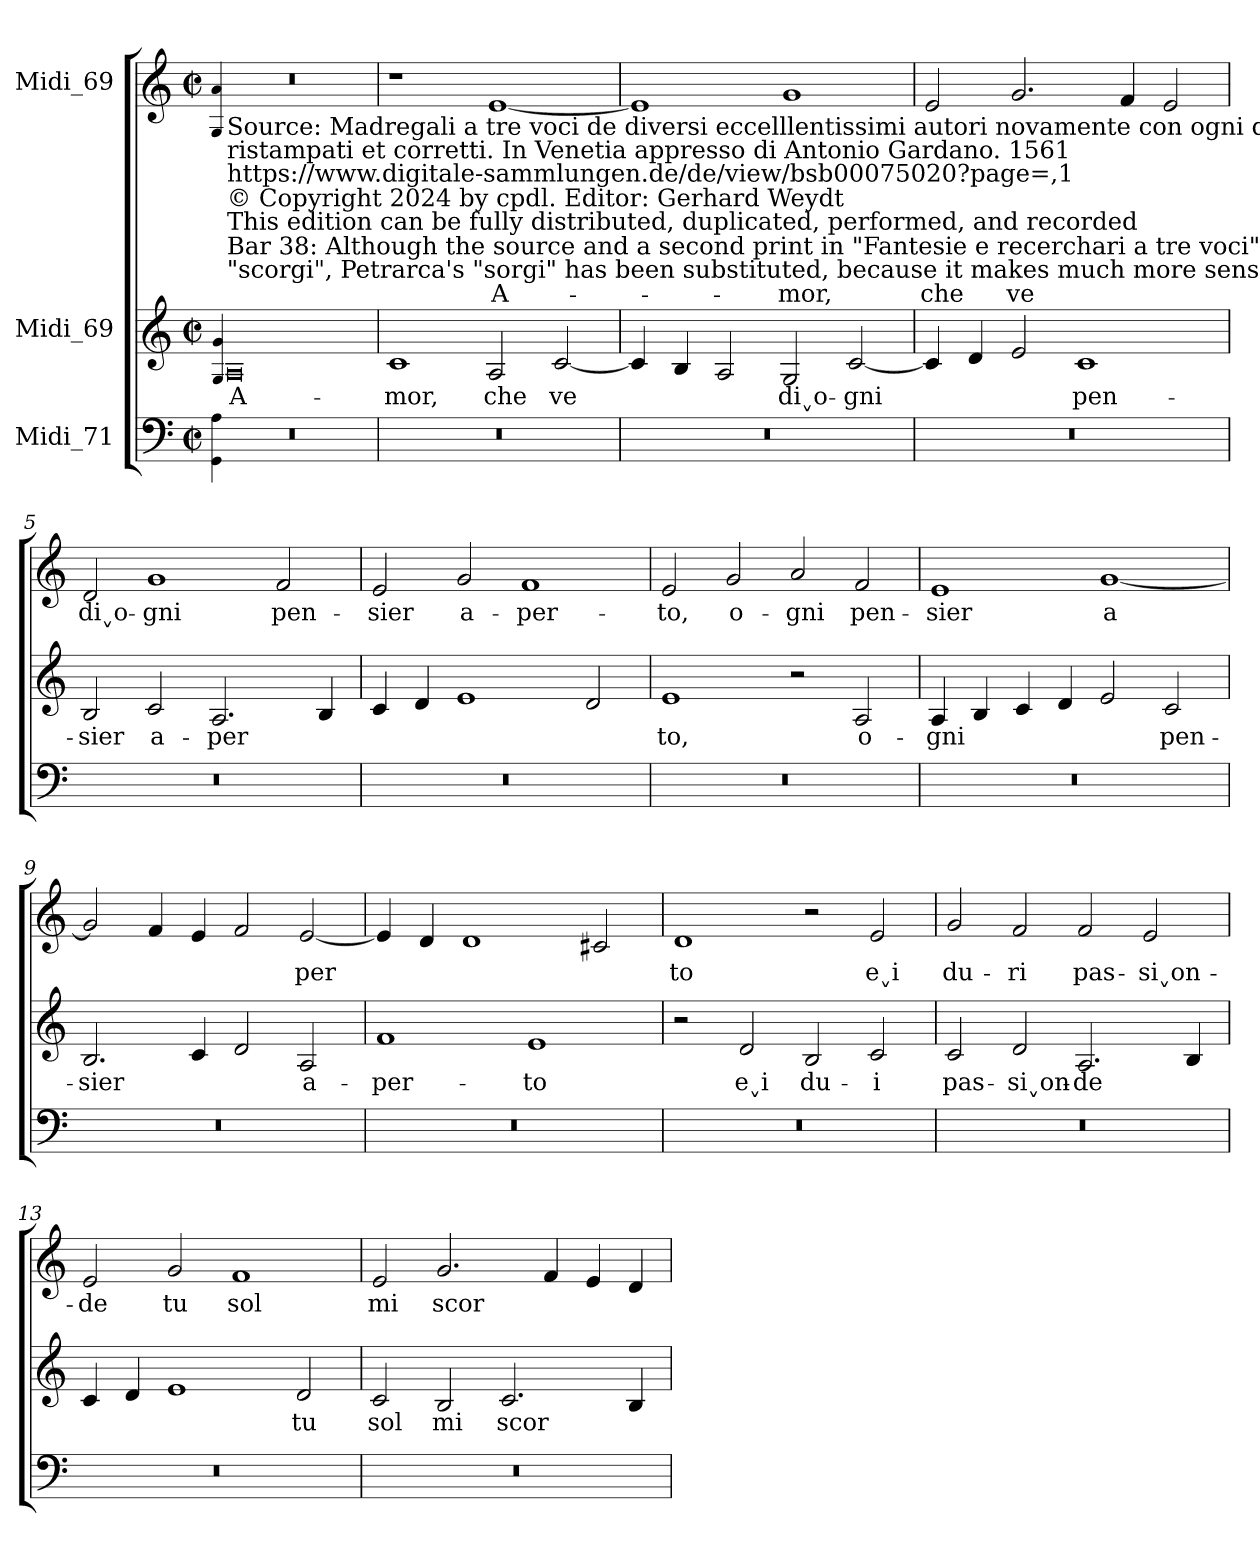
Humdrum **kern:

**kern	**kern	**text	**kern	**text
*part3	*part2	*part2	*part1	*part1
*staff3	*staff2	*staff2	*staff1	*staff1
*I"Midi_71	*I"Midi_69	*	*I"Midi_69	*
*clefF4	*clefG2	*	*clefG2	*
*k[]	*k[]	*	*k[]	*
*C:	*C:	*	*C:	*
*M4/2	*M4/2	*	*M4/2	*
*met(c|)	*met(c|)	*	*met(c|)	*
=1	=1	=1	=1	=1
4qqGG 4qqA	4qqG 4qqg	.	4qqG 4qqa	.
!	!	!	!LO:TX:b:t=Source&colon; Madregali a tre voci de diversi eccelllentissimi autori novamente con ogni diligentia\nristampati et corretti. In Venetia appresso di Antonio Gardano. 1561\nhttps&colon;//www.digitale-sammlungen.de/de/view/bsb00075020?page=,1	!
!	!	!	!LO:TX:b:t=© Copyright 2024 by cpdl. Editor&colon; Gerhard Weydt\nThis edition can be fully distributed, duplicated, performed, and recorded	!
!	!	!	!LO:TX:b:t=Bar 38&colon; Although the source and a second print in "Fantesie e recerchari a tre voci" use the word\n"scorgi", Petrarca's "sorgi" has been substituted, because it makes much more sense.	!
!	!	!LO:LY:b	!	!
0r	0A	A-	0r	.
=2	=2	=2	=2	=2
!	!	!LO:LY:b	!	!
0r	1c	-mor,	1r	.
!	!	!LO:LY:b	!	!LO:LY:b
.	2A	che	[1e	A-
!	!	!LO:LY:b	!	!
.	[2c	ve	.	.
=3	=3	=3	=3	=3
0r	4c]	.	1e]	.
.	4B	.	.	.
.	2A	.	.	.
!	!	!LO:LY:b	!	!LO:LY:b
.	2G	diˬo-	1g	-mor,
!	!	!LO:LY:b	!	!
.	[2c	-gni	.	.
=4	=4	=4	=4	=4
!	!	!	!	!LO:LY:b
0r	4c]	.	2e	che
.	4d	.	.	.
!	!	!	!	!LO:LY:b
.	2e	.	2.g	ve
!	!	!LO:LY:b	!	!
.	1c	pen-	.	.
.	.	.	4f	.
.	.	.	2e	.
=5	=5	=5	=5	=5
!	!	!LO:LY:b	!	!LO:LY:b
0r	2B	-sier	2d	diˬo-
!	!	!LO:LY:b	!	!LO:LY:b
.	2c	a-	1g	-gni
!	!	!LO:LY:b	!	!
.	2.A	-per	.	.
!	!	!	!	!LO:LY:b
.	.	.	2f	pen-
.	4B	.	.	.
!!LO:LB:g=z
=6	=6	=6	=6	=6
!	!	!	!	!LO:LY:b
0r	4c	.	2e	-sier
.	4d	.	.	.
!	!	!	!	!LO:LY:b
.	1e	.	2g	a-
!	!	!	!	!LO:LY:b
.	.	.	1f	-per-
.	2d	.	.	.
=7	=7	=7	=7	=7
!	!	!LO:LY:b	!	!LO:LY:b
0r	1e	to,	2e	-to,
!	!	!	!	!LO:LY:b
.	.	.	2g	o-
!	!	!	!	!LO:LY:b
.	2r	.	2a	-gni
!	!	!LO:LY:b	!	!LO:LY:b
.	2A	o-	2f	pen-
=8	=8	=8	=8	=8
!	!	!LO:LY:b	!	!LO:LY:b
0r	4A	-gni	1e	-sier
.	4B	.	.	.
.	4c	.	.	.
.	4d	.	.	.
!	!	!	!	!LO:LY:b
.	2e	.	[1g	a
!	!	!LO:LY:b	!	!
.	2c	pen-	.	.
=9	=9	=9	=9	=9
!	!	!LO:LY:b	!	!
0r	2.B	-sier	2g]	.
.	.	.	4f	.
.	4c	.	4e	.
.	2d	.	2f	.
!	!	!LO:LY:b	!	!LO:LY:b
.	2A	a-	[2e	per
=10	=10	=10	=10	=10
!	!	!LO:LY:b	!	!
0r	1f	-per-	4e]	.
.	.	.	4d	.
.	.	.	1d	.
!	!	!LO:LY:b	!	!
.	1e	-to	.	.
.	.	.	2c#	.
!!LO:LB:g=z
=11	=11	=11	=11	=11
!	!	!	!	!LO:LY:b
0r	2r	.	1d	to
!	!	!LO:LY:b	!	!
.	2d	eˬi	.	.
!	!	!LO:LY:b	!	!
.	2B	du-	2r	.
!	!	!LO:LY:b	!	!LO:LY:b
.	2c	-i	2e	eˬi
=12	=12	=12	=12	=12
!	!	!LO:LY:b	!	!LO:LY:b
0r	2c	pas-	2g	du-
!	!	!LO:LY:b	!	!LO:LY:b
.	2d	-siˬon-	2f	-ri
!	!	!LO:LY:b	!	!LO:LY:b
.	2.A	-de	2f	pas-
!	!	!	!	!LO:LY:b
.	.	.	2e	-siˬon-
.	4B	.	.	.
=13	=13	=13	=13	=13
!	!	!	!	!LO:LY:b
0r	4c	.	2e	-de
.	4d	.	.	.
!	!	!	!	!LO:LY:b
.	1e	.	2g	tu
!	!	!	!	!LO:LY:b
.	.	.	1f	sol
!	!	!LO:LY:b	!	!
.	2d	tu	.	.
=14	=14	=14	=14	=14
!	!	!LO:LY:b	!	!LO:LY:b
0r	2c	sol	2e	mi
!	!	!LO:LY:b	!	!LO:LY:b
.	2B	mi	2.g	scor
!	!	!LO:LY:b	!	!
.	2.c	scor	.	.
.	.	.	4f	.
.	.	.	4e	.
.	4B	.	4d	.
=	=	=	=	=
*-	*-	*-	*-	*-
